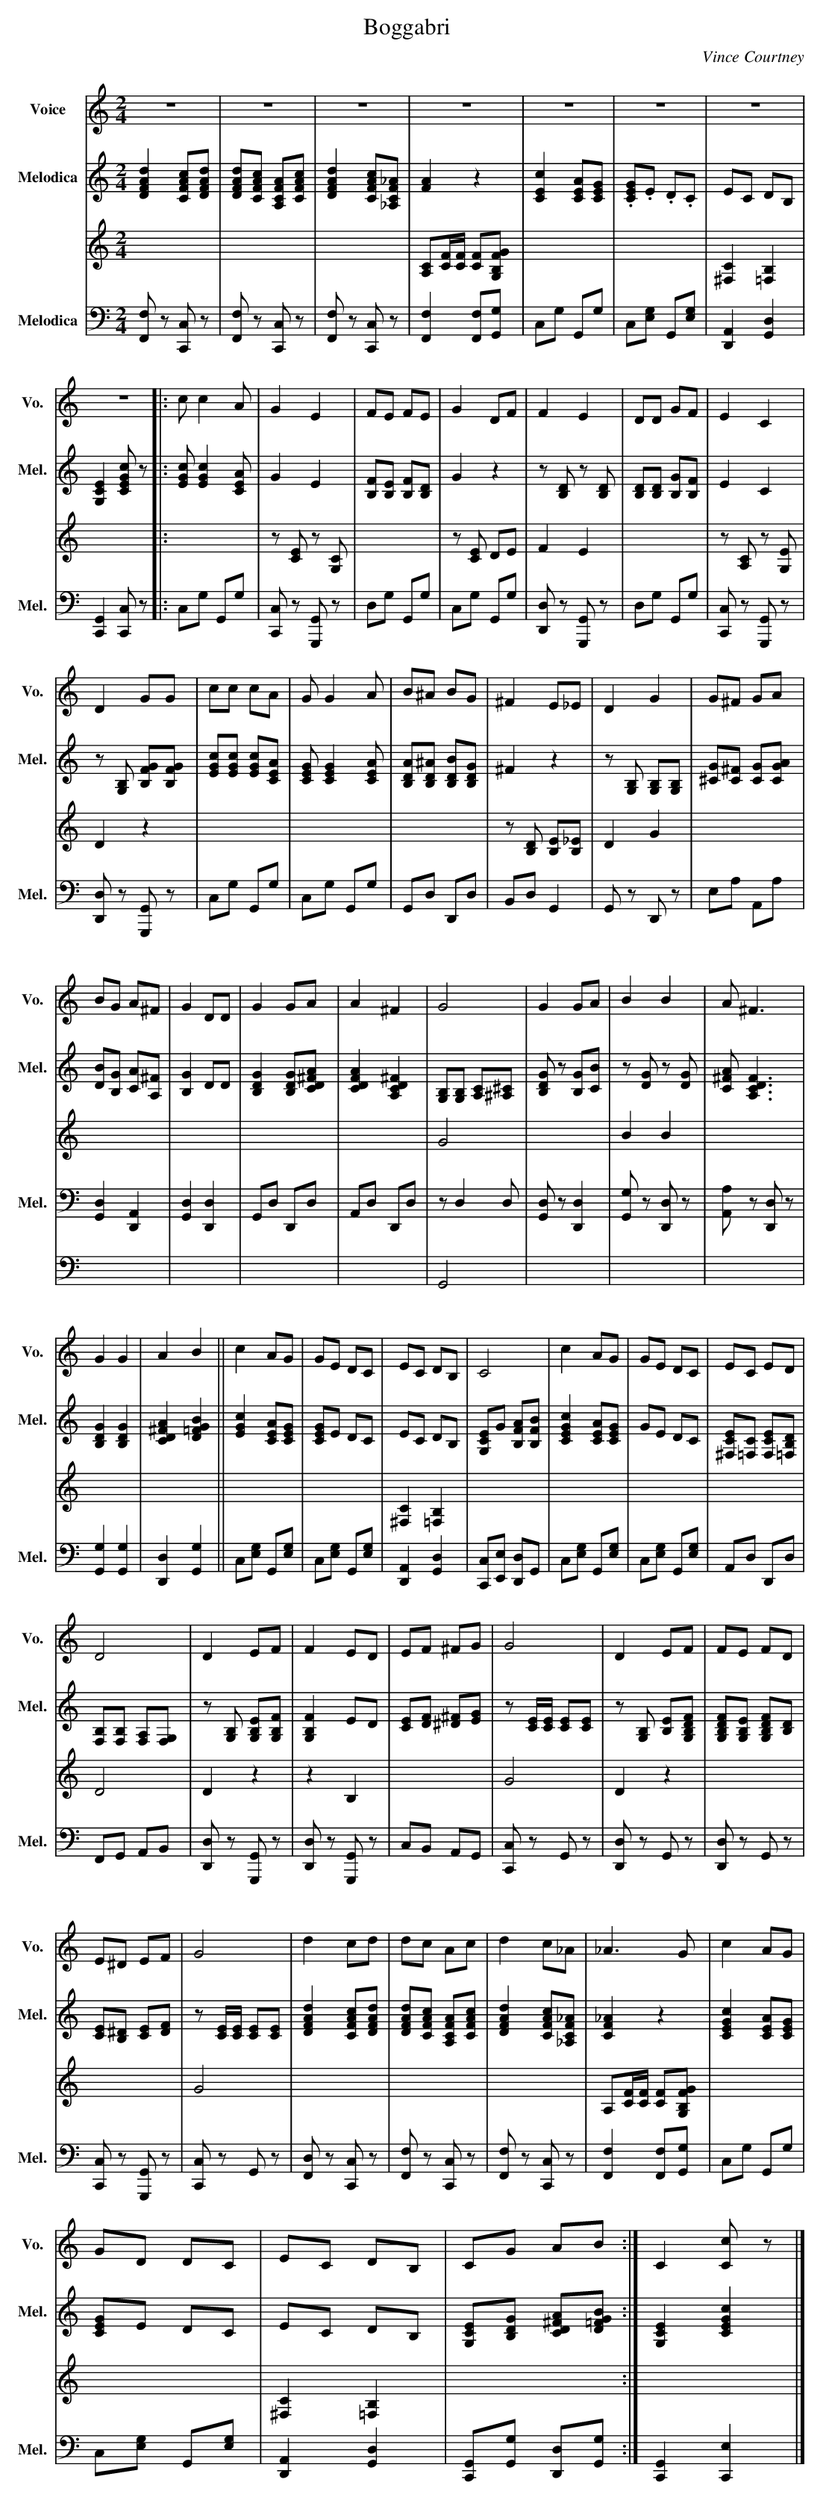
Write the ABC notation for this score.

X:1
T:Boggabri
C:Vince Courtney
L:1/8
M:2/4
K:C
V:1 treble nm="Voice" snm="Vo."
V:2 treble nm="Melodica" snm="Mel."
V:3 treble
V:4 bass nm="Melodica" snm="Mel."
V:5 bass
V:1
z4 | z4 | z4 | z4 | z4 | z4 | z4 |$ z4 |: c c2 A | G2 E2 | FE FE | G2 DF | F2 E2 | DD GF |
E2 C2 |$ D2 GG | cc cA | G G2 A | B^A BG | ^F2 E_E | D2 G2 | G^F GA |$ BG A^F | G2 DD | G2 GA |
A2 ^F2 | G4 | G2 GA | B2 B2 | A ^F3 |$ G2 G2 | A2 B2 || c2 AG | GE DC | EC DB, | C4 | c2 AG |
GE DC | EC ED |$ D4 | D2 EF | F2 ED | EF ^FG | G4 | D2 EF | FE FD |$ E^D EF | G4 | d2 cd | dc Ac |
d2 c_A | _A3 G | c2 AG |$ GD DC | EC DB, | CG AB :| C2 [Cc] z |]
V:2
[DFAd]2 [CFAc][DFAd] | [DFAd][CFAc] [A,CFA][CFAc] | [DFAd]2 [CFAc][_A,CF_A] | [FA]2 z2 |
[CEc]2 [CEA][CEG] | .[CEG].E .D.C | EC DB, |$ [G,CE]2 [CEGc] z |: [EGc] [EGc]2 [CEA] | G2 E2 |
[B,F][B,E] [B,F][B,D] | G2 z2 | z [B,D] z [B,D] | [B,D][B,D] [B,G][B,F] | E2 C2 |$
z [G,B,] [B,FG][B,FG] | [EGc][EGc] [EGc][CEA] | [CEG] [CEG]2 [CEA] | [B,DA][B,D^A] [B,DB][B,DG] |
^F2 z2 | z [G,B,] [G,B,][G,B,] | [^CG][C^F] [CG][CGA] |$ [DB][B,G] [CA][A,^F] | [B,G]2 DD |
[B,DG]2 [B,DG][CD^FA] | [CDFA]2 [A,CD^F]2 | [G,B,][G,B,] [A,C][^A,^C] | [B,DG] z [B,G][CB] |
z [DG] z [DG] | [C^FA] [A,CDF]3 |$ [B,DG]2 [B,DG]2 | [CD^FA]2 [D=FGB]2 || [EGc]2 [CEA][CEG] |
[CEG]E DC | EC DB, | [G,CE]G [B,FA][B,FB] | [CEGc]2 [CEA][CEG] | GE DC |
[^F,CE][=F,C] [F,CE][=F,B,D] |$ [F,B,][F,B,] [F,A,][F,G,] | z [G,B,] [G,B,E][G,B,F] |
[G,B,F]2 ED | [CE][DF] [^D^F][EG] | z [CE]/[CE]/ [CE][CE] | z [G,B,] [B,E][G,B,DF] |
[G,B,DF][G,B,E] [G,B,DF][B,D] |$ [CE][B,^D] [CE][DF] | z [CE]/[CE]/ [CE][CE] |
[DFAd]2 [CFAc][DFAd] | [DFAd][CFAc] [A,CFA][CFAc] | [DFAd]2 [CFAc][_A,CF_A] | [CF_A]2 z2 |
[CEGc]2 [CEA][CEG] |$ [CEG]E DC | EC DB, | [G,CE][B,DG] [CD^FA][D=FGB] :| [G,CE]2 [CEGc]2 |]
V:3
x4 | x4 | x4 | [A,C][CF]/[CF]/ [CF][G,B,FG] | x4 | x4 | [^F,C]2 [=F,B,]2 |$ x4 |: x4 |
z [CE] z [G,C] | x4 | z [CE] DE | F2 E2 | x4 | z [A,C] z [G,E] |$ D2 z2 | x4 | x4 | x4 |
z [B,D] [B,E][B,_E] | D2 G2 | x4 |$ x4 | x4 | x4 | x4 | G4 | x4 | B2 B2 | x4 |$ x4 | x4 || x4 |
x4 | [^F,C]2 [=F,B,]2 | x4 | x4 | x4 | x4 |$ D4 | D2 z2 | z2 B,2 | x4 | G4 | D2 z2 | x4 |$ x4 |
G4 | x4 | x4 | x4 | A,[CF]/[CF]/ [CF][G,B,FG] | x4 |$ x4 | [^F,C]2 [=F,B,]2 | x4 :| x4 |]
V:4
[F,,F,] z [C,,C,] z | [F,,F,] z [C,,C,] z | [F,,F,] z [C,,C,] z | [F,,F,]2 [F,,F,][G,,G,] |
C,G, G,,G, | C,[E,G,] G,,[E,G,] | [D,,A,,]2 [G,,D,]2 |$ [C,,G,,]2 [C,,C,] z |: C,G, G,,G, |
[C,,C,] z [G,,,G,,] z | D,G, G,,G, | C,G, G,,G, | [D,,D,] z [G,,,G,,] z | D,G, G,,G, |
[C,,C,] z [G,,,G,,] z |$ [D,,D,] z [G,,,G,,] z | C,G, G,,G, | C,G, G,,G, | G,,D, D,,D, |
B,,D, G,,2 | G,, z D,, z | E,A, A,,A, |$ [G,,D,]2 [D,,A,,]2 | [G,,D,]2 [D,,D,]2 | G,,D, D,,D, |
A,,D, D,,D, | z D,2 D, | [G,,D,] z [D,,D,]2 | [G,,G,] z [D,,D,] z | [A,,A,] z [D,,D,] z |$
[G,,G,]2 [G,,G,]2 | [D,,D,]2 [G,,G,]2 || C,[E,G,] G,,[E,G,] | C,[E,G,] G,,[E,G,] |
[D,,A,,]2 [G,,D,]2 | [C,,C,][E,,E,] [D,,D,]G,, | C,[E,G,] G,,[E,G,] | C,[E,G,] G,,[E,G,] |
A,,D, D,,D, |$ F,,G,, A,,B,, | [D,,D,] z [G,,,G,,] z | [D,,D,] z [G,,,G,,] z | C,B,, A,,G,, |
[C,,C,] z G,, z | [D,,D,] z G,, z | [D,,D,] z G,, z |$ [C,,C,] z [G,,,G,,] z | [C,,C,] z G,, z |
[F,,D,] z [C,,C,] z | [F,,F,] z [C,,C,] z | [F,,F,] z [C,,C,] z | [F,,F,]2 [F,,F,][G,,G,] |
C,G, G,,G, |$ C,[E,G,] G,,[E,G,] | [D,,A,,]2 [G,,D,]2 | [C,,G,,][G,,G,] [D,,D,][G,,G,] :|
[C,,G,,]2 [C,,E,]2 |]
V:5
x4 | x4 | x4 | x4 | x4 | x4 | x4 |$ x4 |: x4 | x4 | x4 | x4 | x4 | x4 | x4 |$ x4 | x4 | x4 | x4 |
x4 | x4 | x4 |$ x4 | x4 | x4 | x4 | G,,4 | x4 | x4 | x4 |$ x4 | x4 || x4 | x4 | x4 | x4 | x4 |
x4 | x4 |$ x4 | x4 | x4 | x4 | x4 | x4 | x4 |$ x4 | x4 | x4 | x4 | x4 | x4 | x4 |$ x4 | x4 | x4 :|
x4 |]
